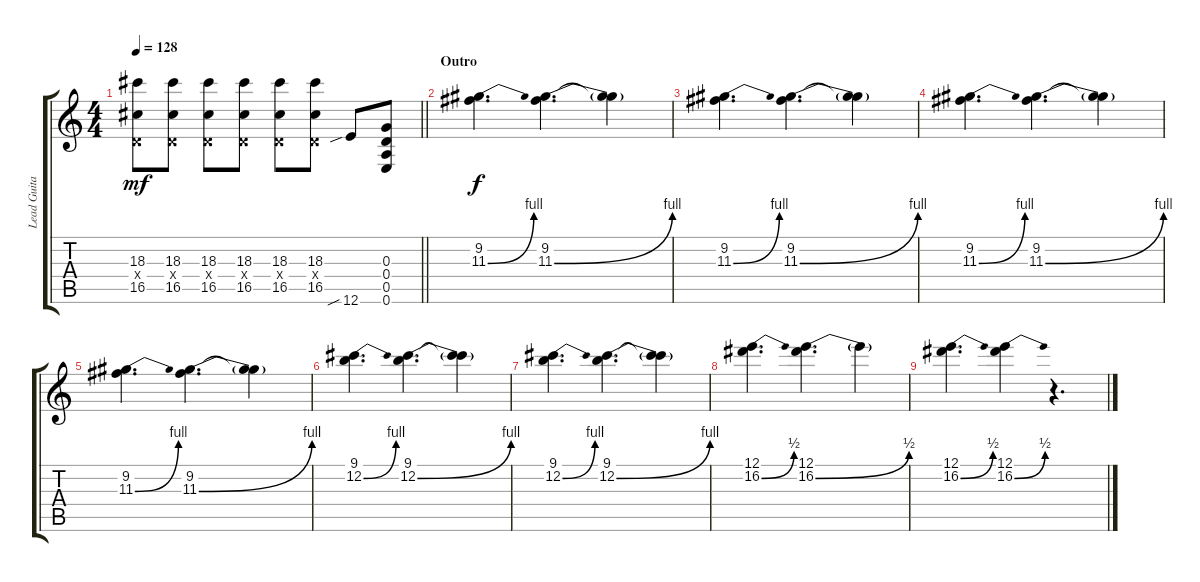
\track ("Lead Guitar" "Lead Guita") {instrument distortionguitar}
\staff {score tabs}
\tuning (E4 B3 G3 D3 A2 E2) {hide}
\ts (4 4)
\tempo 128
\clef g2
\barLineRight lightlight
\ks c
(18.3 0.4{x} 16.5).8{dy mf} (18.3 0.4{x} 16.5).8 (18.3 0.4{x} 16.5).8 (18.3 0.4{x} 16.5).8 (18.3 0.4{x} 16.5).8 (18.3 0.4{x} 16.5).8 12.6{sib}.8 (0.3 0.4 0.5 0.6).8 |
\section ("" "Outro")
(9.2 11.3{be (bend 0 0 60 4)}).4{d dy f} (9.2 11.3{be (bend 0 0 60 4)}).4{d} (9.2{t} 11.3{t}).4 |
(9.2 11.3{be (bend 0 0 60 4)}).4{d} (9.2 11.3{be (bend 0 0 60 4)}).4{d} (9.2{t} 11.3{t}).4 |
(9.2 11.3{be (bend 0 0 60 4)}).4{d} (9.2 11.3{be (bend 0 0 60 4)}).4{d} (9.2{t} 11.3{t}).4 |
(9.2 11.3{be (bend 0 0 60 4)}).4{d} (9.2 11.3{be (bend 0 0 60 4)}).4{d} (9.2{t} 11.3{t}).4 |
(9.1 12.2{be (bend 0 0 60 4)}).4{d} (9.1 12.2{be (bend 0 0 60 4)}).4{d} (9.1{t} 12.2{t}).4 |
(9.1 12.2{be (bend 0 0 60 4)}).4{d} (9.1 12.2{be (bend 0 0 60 4)}).4{d} (9.1{t} 12.2{t}).4 |
(12.1 16.2{be (bend 0 0 60 2)}).4{d} (12.1 16.2{be (bend 0 0 60 2)}).4{d} 16.2{t}.4 |
(12.1 16.2{be (bend 0 0 60 2)}).4{d} (12.1 16.2{be (bend 0 0 60 2)}).4 r.4{d}
